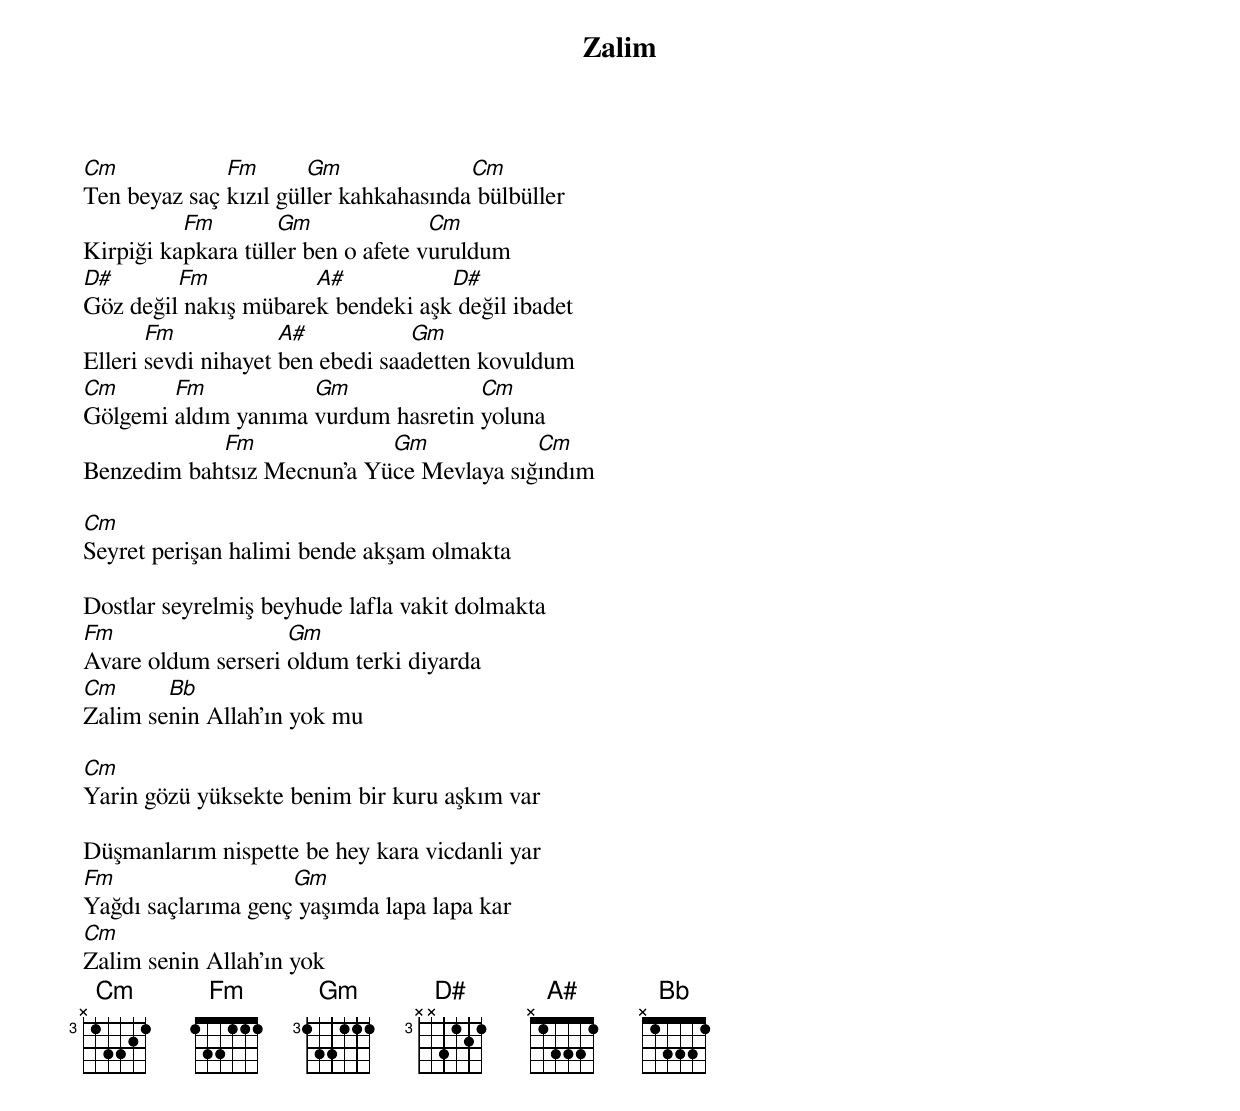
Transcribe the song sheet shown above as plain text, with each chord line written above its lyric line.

{title: Zalim}
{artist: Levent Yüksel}

Cm            Fm       Gm              Cm
Ten beyaz saç kızıl güller kahkahasında bülbüller
          Fm        Gm              Cm
Kirpiği kapkara tüller ben o afete vuruldum
D#       Fm           A#           D#
Göz değil nakış mübarek bendeki aşk değil ibadet
       Fm            A#           Gm
Elleri sevdi nihayet ben ebedi saadetten kovuldum
Cm      Fm           Gm              Cm
Gölgemi aldım yanıma vurdum hasretin yoluna
            Fm              Gm            Cm
Benzedim bahtsız Mecnun'a Yüce Mevlaya sığındım

Cm
Seyret perişan halimi bende akşam olmakta

Dostlar seyrelmiş beyhude lafla vakit dolmakta
Fm                  Gm
Avare oldum serseri oldum terki diyarda
Cm      Bb
Zalim senin Allah'ın yok mu

Cm
Yarin gözü yüksekte benim bir kuru aşkım var

Düşmanlarım nispette be hey kara vicdanli yar
Fm                  Gm
Yağdı saçlarıma genç yaşımda lapa lapa kar
Cm
Zalim senin Allah'ın yok
